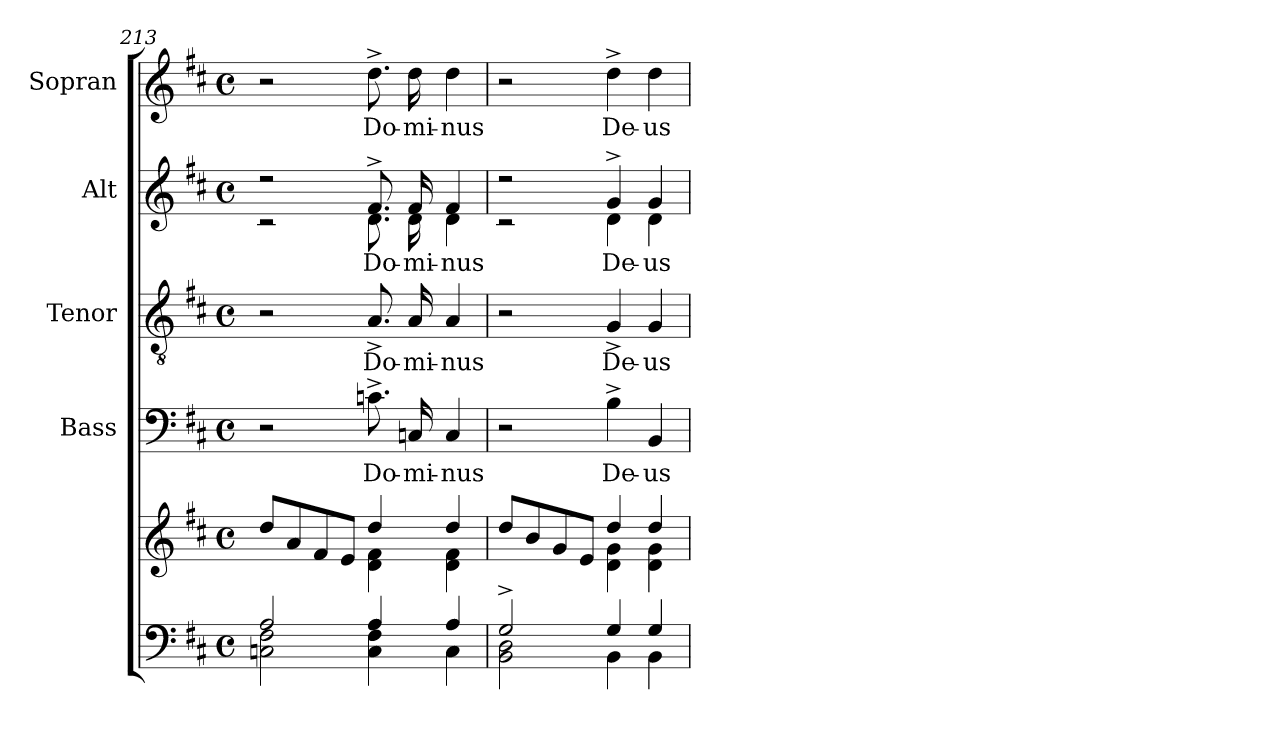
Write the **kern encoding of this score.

**kern	**kern	**kern	**text	**kern	**text	**kern	**text	**kern	**text
*part5	*part5	*part4	*part4	*part3	*part3	*part2	*part2	*part1	*part1
*staff6	*staff5	*staff4	*staff4	*staff3	*staff3	*staff2	*staff2	*staff1	*staff1
*	*	*I"Bass	*	*I"Tenor	*	*I"Alt	*	*I"Sopran	*
*	*	*I'B.	*	*I'T.	*	*I'A.	*	*I'S.	*
*clefF4	*clefG2	*clefF4	*	*clefGv2	*	*clefG2	*	*clefG2	*
*k[f#c#]	*k[f#c#]	*k[f#c#]	*	*k[f#c#]	*	*k[f#c#]	*	*k[f#c#]	*
*D:	*D:	*D:	*	*D:	*	*D:	*	*D:	*
*M4/4	*M4/4	*M4/4	*	*M4/4	*	*M4/4	*	*M4/4	*
*met(c)	*met(c)	*met(c)	*	*met(c)	*	*met(c)	*	*met(c)	*
=213	=213	=213	=213	=213	=213	=213	=213	=213	=213
*^	*^	*	*	*	*	*^	*	*	*
2A/	2Cn\ 2F#\	8dd/L	2ryy	2r	.	2r	.	2r	2r	.	2r	.
.	.	8a/	.	.	.	.	.	.	.	.	.	.
.	.	8f#/	.	.	.	.	.	.	.	.	.	.
.	.	8e/J	.	.	.	.	.	.	.	.	.	.
!	!	!	!	!	!LO:LY:b	!	!LO:LY:b	!	!	!LO:LY:b	!	!LO:LY:b
4A/	4C\ 4F#\	4dd/	4d\ 4f#\	8.cn^>\	Do-	8.A^>/	Do-	8.f#^>/	8.d\	Do-	8.dd^>\	Do-
!	!	!	!	!	!LO:LY:b	!	!LO:LY:b	!	!	!LO:LY:b	!	!LO:LY:b
.	.	.	.	16Cn/	-mi-	16A/	-mi-	16f#/	16d\	-mi-	16dd\	-mi-
!	!	!	!	!	!LO:LY:b	!	!LO:LY:b	!	!	!LO:LY:b	!	!LO:LY:b
4A/	4C\	4dd/	4d\ 4f#\	4C/	-nus	4A/	-nus	4f#/	4d\	-nus	4dd\	-nus
=214	=214	=214	=214	=214	=214	=214	=214	=214	=214	=214	=214	=214
2G^>/	2BB\ 2D\	8dd/L	2ryy	2r	.	2r	.	2r	2r	.	2r	.
.	.	8b/	.	.	.	.	.	.	.	.	.	.
.	.	8g/	.	.	.	.	.	.	.	.	.	.
.	.	8e/J	.	.	.	.	.	.	.	.	.	.
!	!	!	!	!	!LO:LY:b	!	!LO:LY:b	!	!	!LO:LY:b	!	!LO:LY:b
4G/	4BB\	4dd/	4d\ 4g\	4B^>\	De-	4G^>/	De-	4g^>/	4d\	De-	4dd^>\	De-
!	!	!	!	!	!LO:LY:b	!	!LO:LY:b	!	!	!LO:LY:b	!	!LO:LY:b
4G/	4BB\	4dd/	4d\ 4g\	4BB/	-us	4G/	-us	4g/	4d\	-us	4dd\	-us
*v	*v	*	*	*	*	*	*	*v	*v	*	*	*
*	*v	*v	*	*	*	*	*	*	*	*
=	=	=	=	=	=	=	=	=	=
*-	*-	*-	*-	*-	*-	*-	*-	*-	*-
